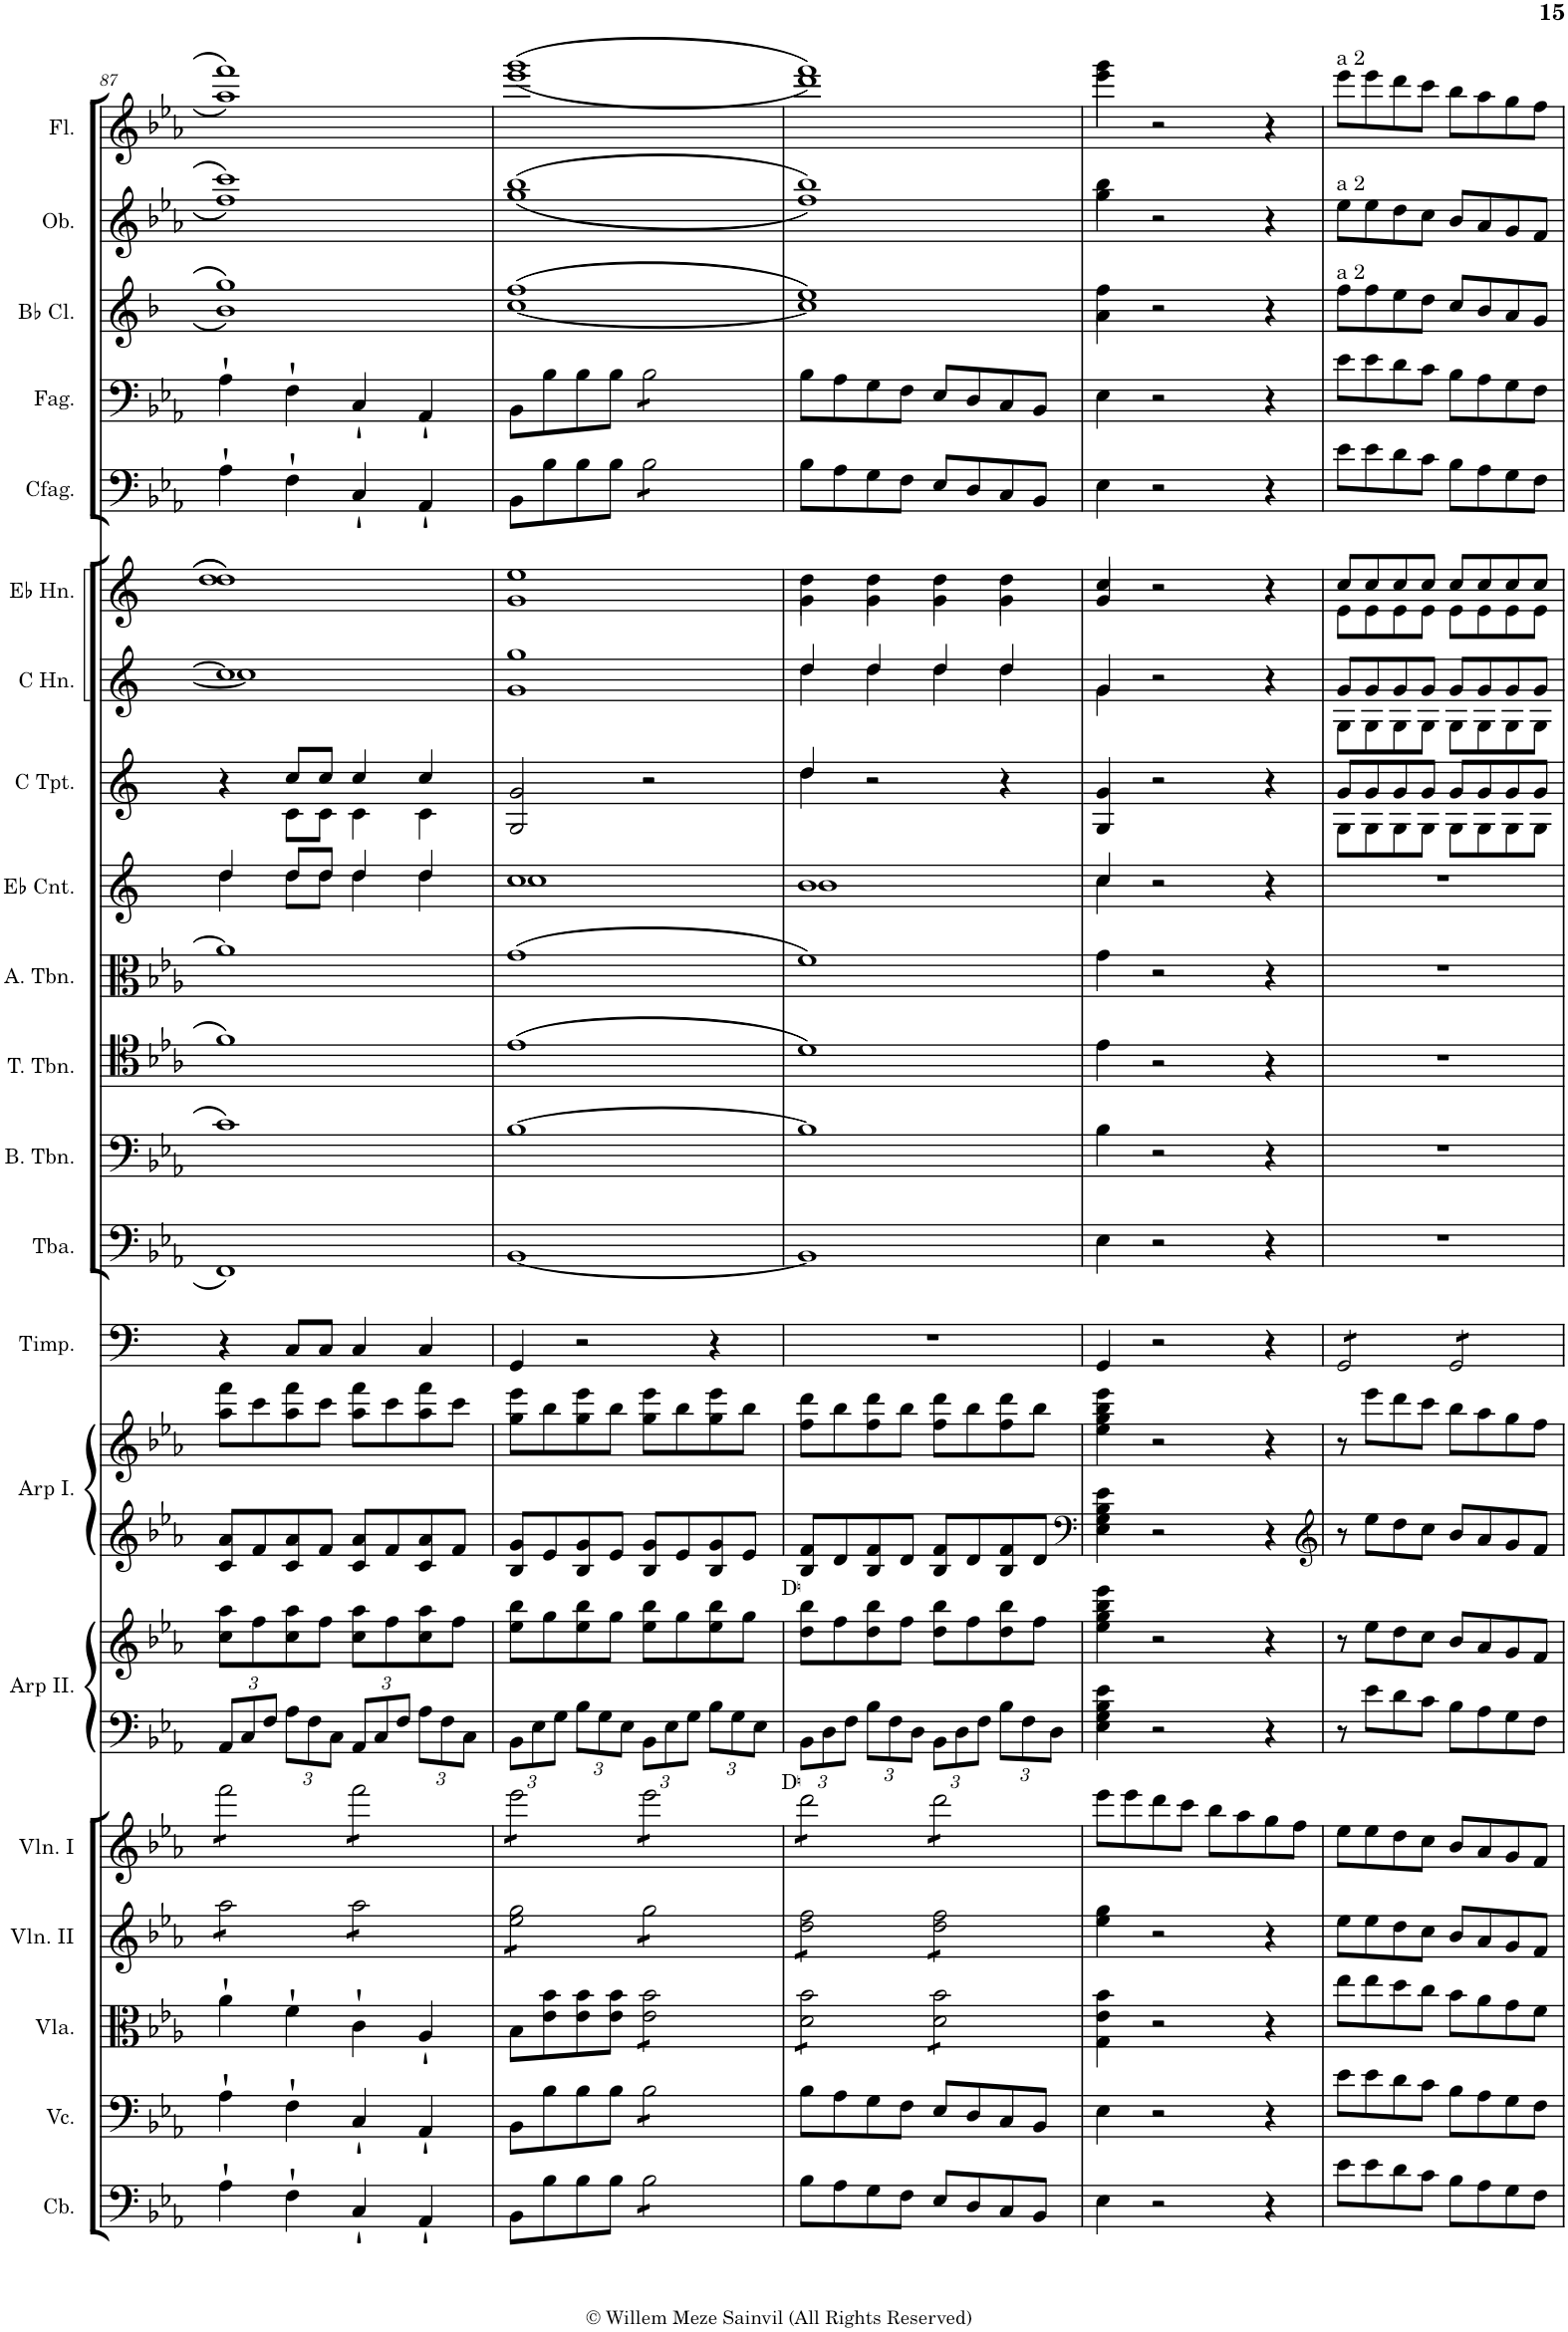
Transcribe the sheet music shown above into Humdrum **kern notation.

**kern	**kern	**kern	**kern	**kern	**kern	**kern	**kern	**kern	**kern	**kern	**kern	**kern	**kern	**kern	**kern	**kern	**kern	**kern	**kern	**kern	**kern	**kern
*part21	*part20	*part19	*part18	*part17	*part16	*part16	*part15	*part15	*part14	*part13	*part12	*part11	*part10	*part9	*part8	*part7	*part6	*part5	*part4	*part3	*part2	*part1
*staff23	*staff22	*staff21	*staff20	*staff19	*staff18	*staff17	*staff16	*staff15	*staff14	*staff13	*staff12	*staff11	*staff10	*staff9	*staff8	*staff7	*staff6	*staff5	*staff4	*staff3	*staff2	*staff1
*I"Contrabassi	*I"Violoncelli	*I"Viole	*I"Violini II	*I"Violini I	*I"Arpa II	*	*I"Arpa I	*	*I"Timpani in C.G.	*I"2 Tube	*I"Bass Trombone	*I"Tenor Trombone	*I"Alto Trombone	*I"I &amp; II Cornetti in C	*I"I &amp; II Trombe in C	*I"III &amp; IV Corni in C	*I"I &amp; II Corni in Es	*I"Contrafagotto	*I"2 Fagotti	*I"2 Clarinetti in B	*I"2 Oboi	*I"2 Flauti
*I'Cb.	*I'Vc.	*	*I'Vln. II	*I'Vln. I	*I'Arp II.	*	*I'Arp I.	*	*I'Timp.	*	*I'B. Tbn.	*I'T. Tbn.	*I'A. Tbn.	*	*	*	*	*I'Cfag.	*I'Fag.	*	*I'Ob.	*I'Fl.
!!LO:PB:g=z
*clefF4	*clefF4	*clefC3	*clefG2	*clefG2	*clefF4	*clefG2	*clefG2	*clefG2	*clefF4	*clefF4	*clefF4	*clefC4	*clefC3	*clefG2	*clefG2	*clefG2	*clefG2	*clefF4	*clefF4	*clefG2	*clefG2	*clefG2
*Trd7c12	*	*	*	*	*	*	*	*	*	*	*	*	*	*Trd-2c-3	*	*Trd7c12	*Trd5c9	*Trd7c12	*	*Trd1c2	*	*
*k[b-e-a-]	*k[b-e-a-]	*k[b-e-a-]	*k[b-e-a-]	*k[b-e-a-]	*k[b-e-a-]	*k[b-e-a-]	*k[b-e-a-]	*k[b-e-a-]	*k[]	*k[b-e-a-]	*k[b-e-a-]	*k[b-e-a-]	*k[b-e-a-]	*k[]	*k[]	*k[]	*k[]	*k[b-e-a-]	*k[b-e-a-]	*k[b-]	*k[b-e-a-]	*k[b-e-a-]
*M2/2	*M2/2	*M2/2	*M2/2	*M2/2	*M2/2	*M2/2	*M2/2	*M2/2	*M2/2	*M2/2	*M2/2	*M2/2	*M2/2	*M2/2	*M2/2	*M2/2	*M2/2	*M2/2	*M2/2	*M2/2	*M2/2	*M2/2
*met(c|)	*met(c|)	*met(c|)	*met(c|)	*met(c|)	*met(c|)	*met(c|)	*met(c|)	*met(c|)	*met(c|)	*met(c|)	*met(c|)	*met(c|)	*met(c|)	*met(c|)	*met(c|)	*met(c|)	*met(c|)	*met(c|)	*met(c|)	*met(c|)	*met(c|)	*met(c|)
*	*	*	*	*	*Xbrackettup	*	*	*	*	*	*	*	*	*	*	*	*	*	*	*	*	*
=87	=87	=87	=87	=87	=87	=87	=87	=87	=87	=87	=87	=87	=87	=87	=87	=87	=87	=87	=87	=87	=87	=87
*	*	*	*	*	*	*	*	*	*	*	*	*	*	*^	*^	*^	*	*	*	*^	*^	*^
*	*	*	*tremolo	*	*	*	*	*	*	*	*	*	*	*	*	*	*	*	*	*	*	*	*	*	*	*	*	*
*	*	*	*	*tremolo	*	*	*	*	*	*	*	*	*	*	*	*	*	*	*	*	*	*	*	*	*	*	*	*
4A-`\	4A-`\	4a-`\	8aa-\L	8fff\L	12AA-/L	8cc\ 8aa-\L	8c/ 8a-/L	8aa-\ 8fff\L	4r	1FF	1c	1f	1a-]	4dd/	4dd\	4r	4ryy	1cc]	1cc]	1dd 1dd	4A-`\	4A-`\	1gg	1b-	1ccc	1ff	1fff	1aa-
.	.	.	.	.	12C/	.	.	.	.	.	.	.	.	.	.	.	.	.	.	.	.	.	.	.	.	.	.	.
.	.	.	8aa-\	8fff\	.	8ff\	8f/	8ccc\	.	.	.	.	.	.	.	.	.	.	.	.	.	.	.	.	.	.	.	.
.	.	.	.	.	12F/J	.	.	.	.	.	.	.	.	.	.	.	.	.	.	.	.	.	.	.	.	.	.	.
4F`\	4F`\	4f`\	8aa-\	8fff\	12A-\L	8cc\ 8aa-\	8c/ 8a-/	8aa-\ 8fff\	8C/L	.	.	.	.	8dd/L	8dd\L	8cc/L	8c\L	.	.	.	4F`\	4F`\	.	.	.	.	.	.
.	.	.	.	.	12F\	.	.	.	.	.	.	.	.	.	.	.	.	.	.	.	.	.	.	.	.	.	.	.
.	.	.	8aa-\J	8fff\J	.	8ff\J	8f/J	8ccc\J	8C/J	.	.	.	.	8dd/J	8dd\J	8cc/J	8c\J	.	.	.	.	.	.	.	.	.	.	.
.	.	.	.	.	12C\J	.	.	.	.	.	.	.	.	.	.	.	.	.	.	.	.	.	.	.	.	.	.	.
4C`/	4C`/	4c`\	8aa-\L	8fff\L	12AA-/L	8cc\ 8aa-\L	8c/ 8a-/L	8aa-\ 8fff\L	4C/	.	.	.	.	4dd/	4dd\	4cc/	4c\	.	.	.	4C`/	4C`/	.	.	.	.	.	.
.	.	.	.	.	12C/	.	.	.	.	.	.	.	.	.	.	.	.	.	.	.	.	.	.	.	.	.	.	.
.	.	.	8aa-\	8fff\	.	8ff\	8f/	8ccc\	.	.	.	.	.	.	.	.	.	.	.	.	.	.	.	.	.	.	.	.
.	.	.	.	.	12F/J	.	.	.	.	.	.	.	.	.	.	.	.	.	.	.	.	.	.	.	.	.	.	.
4AA-`/	4AA-`/	4A-`/	8aa-\	8fff\	12A-\L	8cc\ 8aa-\	8c/ 8a-/	8aa-\ 8fff\	4C/	.	.	.	.	4dd/	4dd\	4cc/	4c\	.	.	.	4AA-`/	4AA-`/	.	.	.	.	.	.
.	.	.	.	.	12F\	.	.	.	.	.	.	.	.	.	.	.	.	.	.	.	.	.	.	.	.	.	.	.
.	.	.	8aa-\J	8fff\J	.	8ff\J	8f/J	8ccc\J	.	.	.	.	.	.	.	.	.	.	.	.	.	.	.	.	.	.	.	.
.	.	.	.	.	12C\J	.	.	.	.	.	.	.	.	.	.	.	.	.	.	.	.	.	.	.	.	.	.	.
=88	=88	=88	=88	=88	=88	=88	=88	=88	=88	=88	=88	=88	=88	=88	=88	=88	=88	=88	=88	=88	=88	=88	=88	=88	=88	=88	=88	=88
*	*	*	*	*	*	*	*	*	*	*	*	*	*	*	*	*	*	*	*	*^	*	*	*	*	*	*	*	*
8BB-\L	8BB-\L	8B-\L	8ee-\ 8gg\L	8eee-\L	12BB-\L	8ee-\ 8bb-\L	8B-/ 8g/L	8gg\ 8eee-\L	4GG/	[1BB-	[1B-	(1e-	(1g	1cc	1cc	2g/	2G/	1gg	1g	1ee	1g	8BB-\L	8BB-\L	(1ff	[1cc	(1bb-	(1gg	(1ggg	(1eee-
.	.	.	.	.	12E-\	.	.	.	.	.	.	.	.	.	.	.	.	.	.	.	.	.	.	.	.	.	.	.	.
8B-\	8B-\	8e-\ 8b-\	8ee-\ 8gg\	8eee-\	.	8gg\	8e-/	8bb-\	.	.	.	.	.	.	.	.	.	.	.	.	.	8B-\	8B-\	.	.	.	.	.	.
.	.	.	.	.	12G\J	.	.	.	.	.	.	.	.	.	.	.	.	.	.	.	.	.	.	.	.	.	.	.	.
8B-\	8B-\	8e-\ 8b-\	8ee-\ 8gg\	8eee-\	12B-\L	8ee-\ 8bb-\	8B-/ 8g/	8gg\ 8eee-\	2r	.	.	.	.	.	.	.	.	.	.	.	.	8B-\	8B-\	.	.	.	.	.	.
.	.	.	.	.	12G\	.	.	.	.	.	.	.	.	.	.	.	.	.	.	.	.	.	.	.	.	.	.	.	.
8B-\J	8B-\J	8e-\ 8b-\J	8ee-\ 8gg\J	8eee-\J	.	8gg\J	8e-/J	8bb-\J	.	.	.	.	.	.	.	.	.	.	.	.	.	8B-\J	8B-\J	.	.	.	.	.	.
.	.	.	.	.	12E-\J	.	.	.	.	.	.	.	.	.	.	.	.	.	.	.	.	.	.	.	.	.	.	.	.
*tremolo	*	*	*	*	*	*	*	*	*	*	*	*	*	*	*	*	*	*	*	*	*	*	*	*	*	*	*	*	*
*	*tremolo	*	*	*	*	*	*	*	*	*	*	*	*	*	*	*	*	*	*	*	*	*	*	*	*	*	*	*	*
*	*	*tremolo	*	*	*	*	*	*	*	*	*	*	*	*	*	*	*	*	*	*	*	*	*	*	*	*	*	*	*
*	*	*	*	*	*	*	*	*	*	*	*	*	*	*	*	*	*	*	*	*	*	*tremolo	*	*	*	*	*	*	*
*	*	*	*	*	*	*	*	*	*	*	*	*	*	*	*	*	*	*	*	*	*	*	*tremolo	*	*	*	*	*	*
8B-\L	8B-\L	8e-\ 8b-\L	8gg\L	8eee-\L	12BB-\L	8ee-\ 8bb-\L	8B-/ 8g/L	8gg\ 8eee-\L	.	.	.	.	.	.	.	2r	2ryy	.	.	.	.	8B-\L	8B-\L	.	.	.	.	.	.
.	.	.	.	.	12E-\	.	.	.	.	.	.	.	.	.	.	.	.	.	.	.	.	.	.	.	.	.	.	.	.
8B-\	8B-\	8e-\ 8b-\	8gg\	8eee-\	.	8gg\	8e-/	8bb-\	.	.	.	.	.	.	.	.	.	.	.	.	.	8B-\	8B-\	.	.	.	.	.	.
.	.	.	.	.	12G\J	.	.	.	.	.	.	.	.	.	.	.	.	.	.	.	.	.	.	.	.	.	.	.	.
8B-\	8B-\	8e-\ 8b-\	8gg\	8eee-\	12B-\L	8ee-\ 8bb-\	8B-/ 8g/	8gg\ 8eee-\	4r	.	.	.	.	.	.	.	.	.	.	.	.	8B-\	8B-\	.	.	.	.	.	.
.	.	.	.	.	12G\	.	.	.	.	.	.	.	.	.	.	.	.	.	.	.	.	.	.	.	.	.	.	.	.
8B-\J	8B-\J	8e-\ 8b-\J	8gg\J	8eee-\J	.	8gg\J	8e-/J	8bb-\J	.	.	.	.	.	.	.	.	.	.	.	.	.	8B-\J	8B-\J	.	.	.	.	.	.
*	*	*	*	*	*	*	*	*	*	*	*	*	*	*	*	*	*	*	*	*	*	*	*Xtremolo	*	*	*	*	*	*
*	*	*	*	*	*	*	*	*	*	*	*	*	*	*	*	*	*	*	*	*	*	*Xtremolo	*	*	*	*	*	*	*
*	*Xtremolo	*	*	*	*	*	*	*	*	*	*	*	*	*	*	*	*	*	*	*	*	*	*	*	*	*	*	*	*
*Xtremolo	*	*	*	*	*	*	*	*	*	*	*	*	*	*	*	*	*	*	*	*	*	*	*	*	*	*	*	*	*
.	.	.	.	.	12E-\J	.	.	.	.	.	.	.	.	.	.	.	.	.	.	.	.	.	.	.	.	.	.	.	.
=89	=89	=89	=89	=89	=89	=89	=89	=89	=89	=89	=89	=89	=89	=89	=89	=89	=89	=89	=89	=89	=89	=89	=89	=89	=89	=89	=89	=89	=89
!	!	!	!	!	!	!	!LO:TX:b:t=D	!	!	!	!	!	!	!	!	!	!	!	!	!	!	!	!	!	!	!	!	!	!
!	!	!	!	!	!LO:TX:b:t=D	!	!	!	!	!	!	!	!	!	!	!	!	!	!	!	!	!	!	!	!	!	!	!	!
8B-\L	8B-\L	8d\ 8b-\L	8dd\ 8ff\L	8ddd\L	12BB-\L	8dd\ 8bb-\L	8B-/ 8f/L	8ff\ 8ddd\L	1r	1BB-]	1B-]	1d)	1f)	1b	1b	4dd/	4dd\	4dd/	4dd\	4dd\	4g\	8B-\L	8B-\L	1ee)	1cc]	1bb-)	1ff)	1fff)	1ddd)
.	.	.	.	.	12D\	.	.	.	.	.	.	.	.	.	.	.	.	.	.	.	.	.	.	.	.	.	.	.	.
8A-\	8A-\	8d\ 8b-\	8dd\ 8ff\	8ddd\	.	8ff\	8d/	8bb-\	.	.	.	.	.	.	.	.	.	.	.	.	.	8A-\	8A-\	.	.	.	.	.	.
.	.	.	.	.	12F\J	.	.	.	.	.	.	.	.	.	.	.	.	.	.	.	.	.	.	.	.	.	.	.	.
8G\	8G\	8d\ 8b-\	8dd\ 8ff\	8ddd\	12B-\L	8dd\ 8bb-\	8B-/ 8f/	8ff\ 8ddd\	.	.	.	.	.	.	.	2r	2.ryy	4dd/	4dd\	4dd\	4g\	8G\	8G\	.	.	.	.	.	.
.	.	.	.	.	12F\	.	.	.	.	.	.	.	.	.	.	.	.	.	.	.	.	.	.	.	.	.	.	.	.
8F\J	8F\J	8d\ 8b-\J	8dd\ 8ff\J	8ddd\J	.	8ff\J	8d/J	8bb-\J	.	.	.	.	.	.	.	.	.	.	.	.	.	8F\J	8F\J	.	.	.	.	.	.
.	.	.	.	.	12D\J	.	.	.	.	.	.	.	.	.	.	.	.	.	.	.	.	.	.	.	.	.	.	.	.
8E-/L	8E-/L	8d\ 8b-\L	8dd\ 8ff\L	8ddd\L	12BB-\L	8dd\ 8bb-\L	8B-/ 8f/L	8ff\ 8ddd\L	.	.	.	.	.	.	.	.	.	4dd/	4dd\	4dd\	4g\	8E-/L	8E-/L	.	.	.	.	.	.
.	.	.	.	.	12D\	.	.	.	.	.	.	.	.	.	.	.	.	.	.	.	.	.	.	.	.	.	.	.	.
8D/	8D/	8d\ 8b-\	8dd\ 8ff\	8ddd\	.	8ff\	8d/	8bb-\	.	.	.	.	.	.	.	.	.	.	.	.	.	8D/	8D/	.	.	.	.	.	.
.	.	.	.	.	12F\J	.	.	.	.	.	.	.	.	.	.	.	.	.	.	.	.	.	.	.	.	.	.	.	.
8C/	8C/	8d\ 8b-\	8dd\ 8ff\	8ddd\	12B-\L	8dd\ 8bb-\	8B-/ 8f/	8ff\ 8ddd\	.	.	.	.	.	.	.	4r	.	4dd/	4dd\	4dd\	4g\	8C/	8C/	.	.	.	.	.	.
.	.	.	.	.	12F\	.	.	.	.	.	.	.	.	.	.	.	.	.	.	.	.	.	.	.	.	.	.	.	.
8BB-/J	8BB-/J	8d\ 8b-\J	8dd\ 8ff\J	8ddd\J	.	8ff\J	8d/J	8bb-\J	.	.	.	.	.	.	.	.	.	.	.	.	.	8BB-/J	8BB-/J	.	.	.	.	.	.
*	*	*	*	*Xtremolo	*	*	*	*	*	*	*	*	*	*	*	*	*	*	*	*	*	*	*	*	*	*	*	*	*
*	*	*	*Xtremolo	*	*	*	*	*	*	*	*	*	*	*	*	*	*	*	*	*	*	*	*	*	*	*	*	*	*
*	*	*Xtremolo	*	*	*	*	*	*	*	*	*	*	*	*	*	*	*	*	*	*	*	*	*	*	*	*	*	*	*
.	.	.	.	.	12D\J	.	.	.	.	.	.	.	.	.	.	.	.	.	.	.	.	.	.	.	.	.	.	.	.
=90	=90	=90	=90	=90	=90	=90	=90	=90	=90	=90	=90	=90	=90	=90	=90	=90	=90	=90	=90	=90	=90	=90	=90	=90	=90	=90	=90	=90	=90
*	*	*	*	*	*	*	*clefF4	*	*	*	*	*	*	*	*	*	*	*	*	*	*	*	*	*	*	*	*	*	*
4E-\	4E-\	4G\ 4e-\ 4b-\	4ee-\ 4gg\	8eee-\L	4E-\ 4G\ 4B-\ 4e-\	4ee-\ 4gg\ 4bb-\ 4eee-\	4E-\ 4G\ 4B-\ 4e-\	4ee-\ 4gg\ 4bb-\ 4eee-\	4GG/	4E-\	4B-\	4e-\	4g\	4cc/	4cc\	4g/	4G/	4g/	4g\	4cc/	4g/	4E-\	4E-\	4ff\	4a\	4bb-\	4gg\	4ggg\	4eee-\
.	.	.	.	8eee-\	.	.	.	.	.	.	.	.	.	.	.	.	.	.	.	.	.	.	.	.	.	.	.	.	.
2r	2r	2r	2r	8ddd\	2r	2r	2r	2r	2r	2r	2r	2r	2r	2r	2.ryy	2r	2.ryy	2r	2.ryy	2r	2.ryy	2r	2r	2r	2.ryy	2r	2.ryy	2r	2.ryy
.	.	.	.	8ccc\J	.	.	.	.	.	.	.	.	.	.	.	.	.	.	.	.	.	.	.	.	.	.	.	.	.
.	.	.	.	8bb-\L	.	.	.	.	.	.	.	.	.	.	.	.	.	.	.	.	.	.	.	.	.	.	.	.	.
.	.	.	.	8aa-\	.	.	.	.	.	.	.	.	.	.	.	.	.	.	.	.	.	.	.	.	.	.	.	.	.
4r	4r	4r	4r	8gg\	4r	4r	4r	4r	4r	4r	4r	4r	4r	4r	.	4r	.	4r	.	4r	.	4r	4r	4r	.	4r	.	4r	.
.	.	.	.	8ff\J	.	.	.	.	.	.	.	.	.	.	.	.	.	.	.	.	.	.	.	.	.	.	.	.	.
*	*	*	*	*	*	*	*	*	*	*	*	*	*	*	*	*	*	*	*	*	*	*	*	*v	*v	*	*	*v	*v
*	*	*	*	*	*	*	*	*	*	*	*	*	*	*v	*v	*	*	*	*	*	*	*	*	*	*v	*v	*
=91	=91	=91	=91	=91	=91	=91	=91	=91	=91	=91	=91	=91	=91	=91	=91	=91	=91	=91	=91	=91	=91	=91	=91	=91	=91
*	*	*	*	*	*	*	*clefG2	*	*	*	*	*	*	*	*	*	*	*	*	*	*	*	*	*	*
!	!	!	!	!	!	!	!	!	!	!	!	!	!	!	!	!	!	!	!	!	!	!	!	!	!LO:TX:a:t=a 2
!	!	!	!	!	!	!	!	!	!	!	!	!	!	!	!	!	!	!	!	!	!	!	!	!LO:TX:a:t=a 2	!
!	!	!	!	!	!	!	!	!	!	!	!	!	!	!	!	!	!	!	!	!	!	!	!LO:TX:a:t=a 2	!	!
*	*	*	*	*	*	*	*	*	*tremolo	*	*	*	*	*	*	*	*	*	*	*	*	*	*	*	*
8e-\L	8e-\L	8ee-\L	8ee-\L	8ee-\L	8r	8r	8r	8r	8GG/L	1r	1r	1r	1r	1r	8g/L	8G\L	8g/L	8G\L	8cc/L	8e\L	8e-\L	8e-\L	8ff\L	8ee-\L	8eee-\L
8e-\	8e-\	8ee-\	8ee-\	8ee-\	8e-\L	8ee-\L	8ee-\L	8eee-\L	8GG/	.	.	.	.	.	8g/	8G\	8g/	8G\	8cc/	8e\	8e-\	8e-\	8ff\	8ee-\	8eee-\
8d\	8d\	8dd\	8dd\	8dd\	8d\	8dd\	8dd\	8ddd\	8GG/	.	.	.	.	.	8g/	8G\	8g/	8G\	8cc/	8e\	8d\	8d\	8ee\	8dd\	8ddd\
8c\J	8c\J	8cc\J	8cc\J	8cc\J	8c\J	8cc\J	8cc\J	8ccc\J	8GG/J	.	.	.	.	.	8g/J	8G\J	8g/J	8G\J	8cc/J	8e\J	8c\J	8c\J	8dd\J	8cc\J	8ccc\J
8B-\L	8B-\L	8b-\L	8b-/L	8b-/L	8B-\L	8b-/L	8b-/L	8bb-\L	8GG/L	.	.	.	.	.	8g/L	8G\L	8g/L	8G\L	8cc/L	8e\L	8B-\L	8B-\L	8cc/L	8b-/L	8bb-\L
8A-\	8A-\	8a-\	8a-/	8a-/	8A-\	8a-/	8a-/	8aa-\	8GG/	.	.	.	.	.	8g/	8G\	8g/	8G\	8cc/	8e\	8A-\	8A-\	8b-/	8a-/	8aa-\
8G\	8G\	8g\	8g/	8g/	8G\	8g/	8g/	8gg\	8GG/	.	.	.	.	.	8g/	8G\	8g/	8G\	8cc/	8e\	8G\	8G\	8a/	8g/	8gg\
8F\J	8F\J	8f\J	8f/J	8f/J	8F\J	8f/J	8f/J	8ff\J	8GG/J	.	.	.	.	.	8g/J	8G\J	8g/J	8G\J	8cc/J	8e\J	8F\J	8F\J	8g/J	8f/J	8ff\J
*	*	*	*	*	*	*	*	*	*Xtremolo	*	*	*	*	*	*	*	*	*	*	*	*	*	*	*	*
*	*	*	*	*	*	*	*	*	*	*	*	*	*	*	*v	*v	*	*	*v	*v	*	*	*	*	*
*	*	*	*	*	*	*	*	*	*	*	*	*	*	*	*	*v	*v	*	*	*	*	*	*
=	=	=	=	=	=	=	=	=	=	=	=	=	=	=	=	=	=	=	=	=	=	=
*-	*-	*-	*-	*-	*-	*-	*-	*-	*-	*-	*-	*-	*-	*-	*-	*-	*-	*-	*-	*-	*-	*-
